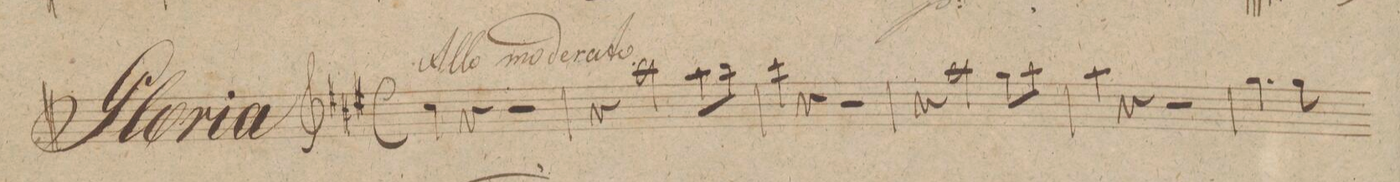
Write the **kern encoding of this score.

**kern	**dynam
*I"Flauto 2do	*
*clefG2	*
*k[f#c#g#]	*
*met(c|)	*
*M2/2	*
4cc#\	.
4r	.
2r	.
=2	=2
4r	.
*2\right	*
2aa\	.
8aa\L	.
8bb\J	.
=3	=3
4ccc#\	.
4r	.
2r	.
=4	=4
4r	.
2aa\	.
8gg#\L	.
8aa\J	.
=5	=5
4aa\	.
4r	.
2r	.
=6	=6
4.gg#\	.
8gg#\	.
*-	*-
